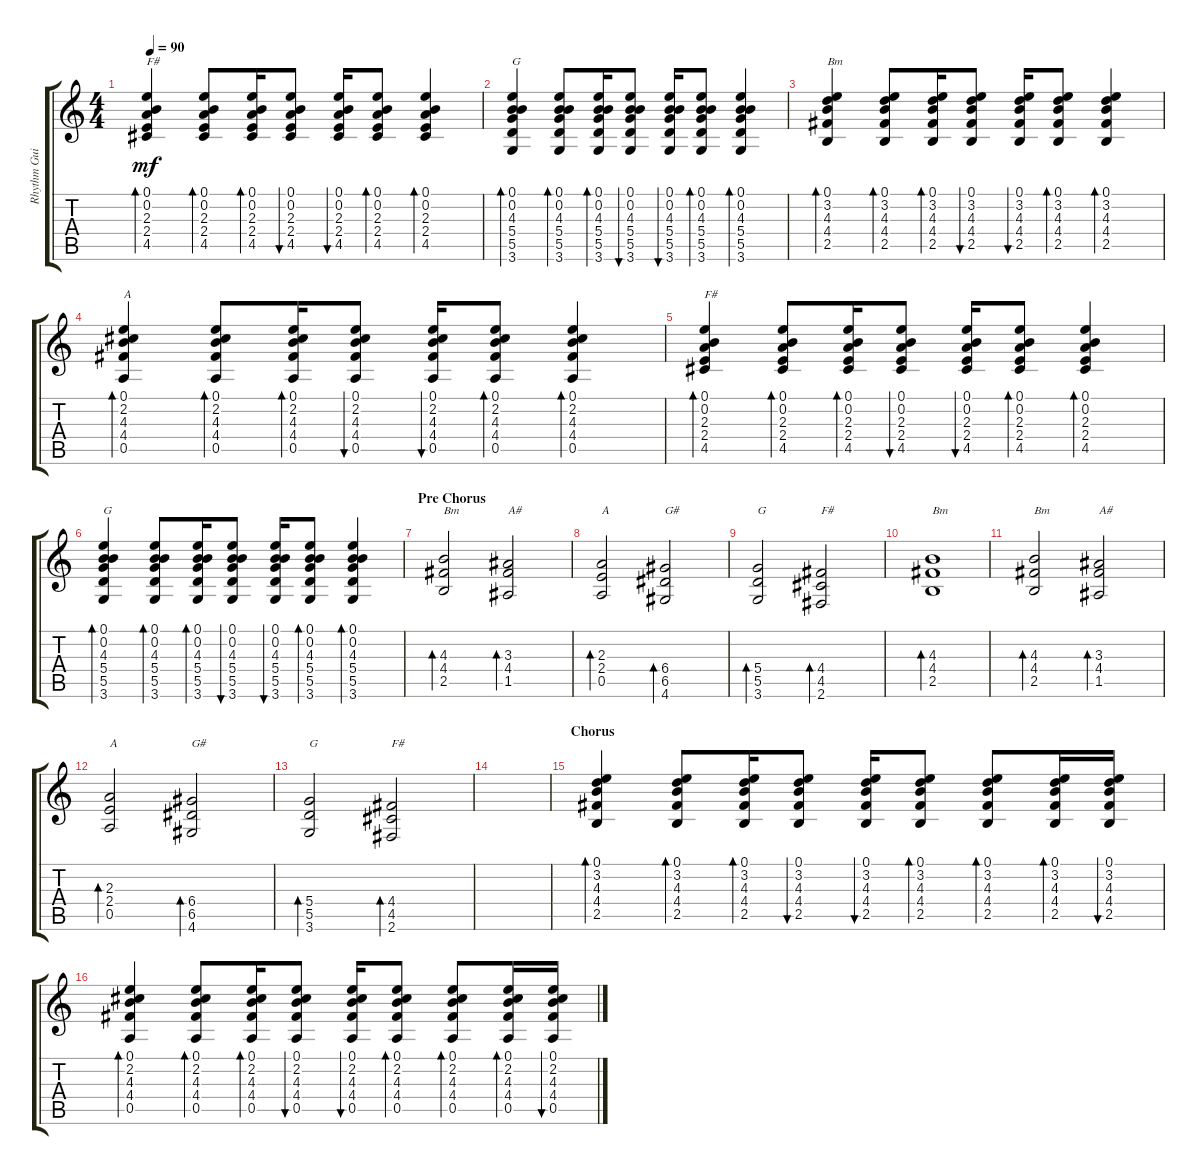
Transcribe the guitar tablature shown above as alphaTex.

\track ("Rhythm Guitar" "Rhythm Gui") {instrument electricguitarclean}
\staff {score tabs}
\tuning (E4 B3 G3 D3 A2 E2) {hide}
\ts (4 4)
\tempo 90
\clef g2
\ks c
(0.1 0.2 2.3 2.4 4.5).4{bd 30 txt "F#" dy mf} (0.1 0.2 2.3 2.4 4.5).8{bd 30} (0.1 0.2 2.3 2.4 4.5).16{bd 30} (0.1 0.2 2.3 2.4 4.5).8{bu 30} (0.1 0.2 2.3 2.4 4.5).16{bu 30} (0.1 0.2 2.3 2.4 4.5).8{bd 30} (0.1 0.2 2.3 2.4 4.5).4{bd 30} |
(0.1 0.2 4.3 5.4 5.5 3.6).4{bd 30 txt "G"} (0.1 0.2 4.3 5.4 5.5 3.6).8{bd 30} (0.1 0.2 4.3 5.4 5.5 3.6).16{bd 30} (0.1 0.2 4.3 5.4 5.5 3.6).8{bu 30} (0.1 0.2 4.3 5.4 5.5 3.6).16{bu 30} (0.1 0.2 4.3 5.4 5.5 3.6).8{bd 30} (0.1 0.2 4.3 5.4 5.5 3.6).4{bd 30} |
(0.1 3.2 4.3 4.4 2.5).4{bd 30 txt "Bm"} (0.1 3.2 4.3 4.4 2.5).8{bd 30} (0.1 3.2 4.3 4.4 2.5).16{bd 30} (0.1 3.2 4.3 4.4 2.5).8{bu 30} (0.1 3.2 4.3 4.4 2.5).16{bu 30} (0.1 3.2 4.3 4.4 2.5).8{bd 30} (0.1 3.2 4.3 4.4 2.5).4{bd 30} |
(0.1 2.2 4.3 4.4 0.5).4{bd 30 txt "A"} (0.1 2.2 4.3 4.4 0.5).8{bd 30} (0.1 2.2 4.3 4.4 0.5).16{bd 30} (0.1 2.2 4.3 4.4 0.5).8{bu 30} (0.1 2.2 4.3 4.4 0.5).16{bu 30} (0.1 2.2 4.3 4.4 0.5).8{bd 30} (0.1 2.2 4.3 4.4 0.5).4{bd 30} |
(0.1 0.2 2.3 2.4 4.5).4{bd 30 txt "F#"} (0.1 0.2 2.3 2.4 4.5).8{bd 30} (0.1 0.2 2.3 2.4 4.5).16{bd 30} (0.1 0.2 2.3 2.4 4.5).8{bu 30} (0.1 0.2 2.3 2.4 4.5).16{bu 30} (0.1 0.2 2.3 2.4 4.5).8{bd 30} (0.1 0.2 2.3 2.4 4.5).4{bd 30} |
(0.1 0.2 4.3 5.4 5.5 3.6).4{bd 30 txt "G"} (0.1 0.2 4.3 5.4 5.5 3.6).8{bd 30} (0.1 0.2 4.3 5.4 5.5 3.6).16{bd 30} (0.1 0.2 4.3 5.4 5.5 3.6).8{bu 30} (0.1 0.2 4.3 5.4 5.5 3.6).16{bu 30} (0.1 0.2 4.3 5.4 5.5 3.6).8{bd 30} (0.1 0.2 4.3 5.4 5.5 3.6).4{bd 30} |
\section ("" "Pre Chorus")
(4.3 4.4 2.5).2{bd 60 txt "Bm"} (3.3 4.4 1.5).2{bd 60 txt "A#"} |
(2.3 2.4 0.5).2{bd 60 txt "A"} (6.4 6.5 4.6).2{bd 60 txt "G#"} |
(5.4 5.5 3.6).2{bd 60 txt "G"} (4.4 4.5 2.6).2{bd 60 txt "F#"} |
(4.3 4.4 2.5).1{bd 30 txt "Bm"} |
(4.3 4.4 2.5).2{bd 60 txt "Bm"} (3.3 4.4 1.5).2{bd 60 txt "A#"} |
(2.3 2.4 0.5).2{bd 60 txt "A"} (6.4 6.5 4.6).2{bd 60 txt "G#"} |
(5.4 5.5 3.6).2{bd 60 txt "G"} (4.4 4.5 2.6).2{bd 60 txt "F#"} |
|
\section ("" "Chorus")
(0.1 3.2 4.3 4.4 2.5).4{bd 30} (0.1 3.2 4.3 4.4 2.5).8{bd 30} (0.1 3.2 4.3 4.4 2.5).16{bd 30} (0.1 3.2 4.3 4.4 2.5).8{bu 30} (0.1 3.2 4.3 4.4 2.5).16{bu 30} (0.1 3.2 4.3 4.4 2.5).8{bd 30} (0.1 3.2 4.3 4.4 2.5).8{bd 30} (0.1 3.2 4.3 4.4 2.5).16{bd 30} (0.1 3.2 4.3 4.4 2.5).16{bu 30} |
(0.1 2.2 4.3 4.4 0.5).4{bd 30} (0.1 2.2 4.3 4.4 0.5).8{bd 30} (0.1 2.2 4.3 4.4 0.5).16{bd 30} (0.1 2.2 4.3 4.4 0.5).8{bu 30} (0.1 2.2 4.3 4.4 0.5).16{bu 30} (0.1 2.2 4.3 4.4 0.5).8{bd 30} (0.1 2.2 4.3 4.4 0.5).8{bd 30} (0.1 2.2 4.3 4.4 0.5).16{bd 30} (0.1 2.2 4.3 4.4 0.5).16{bu 30}
